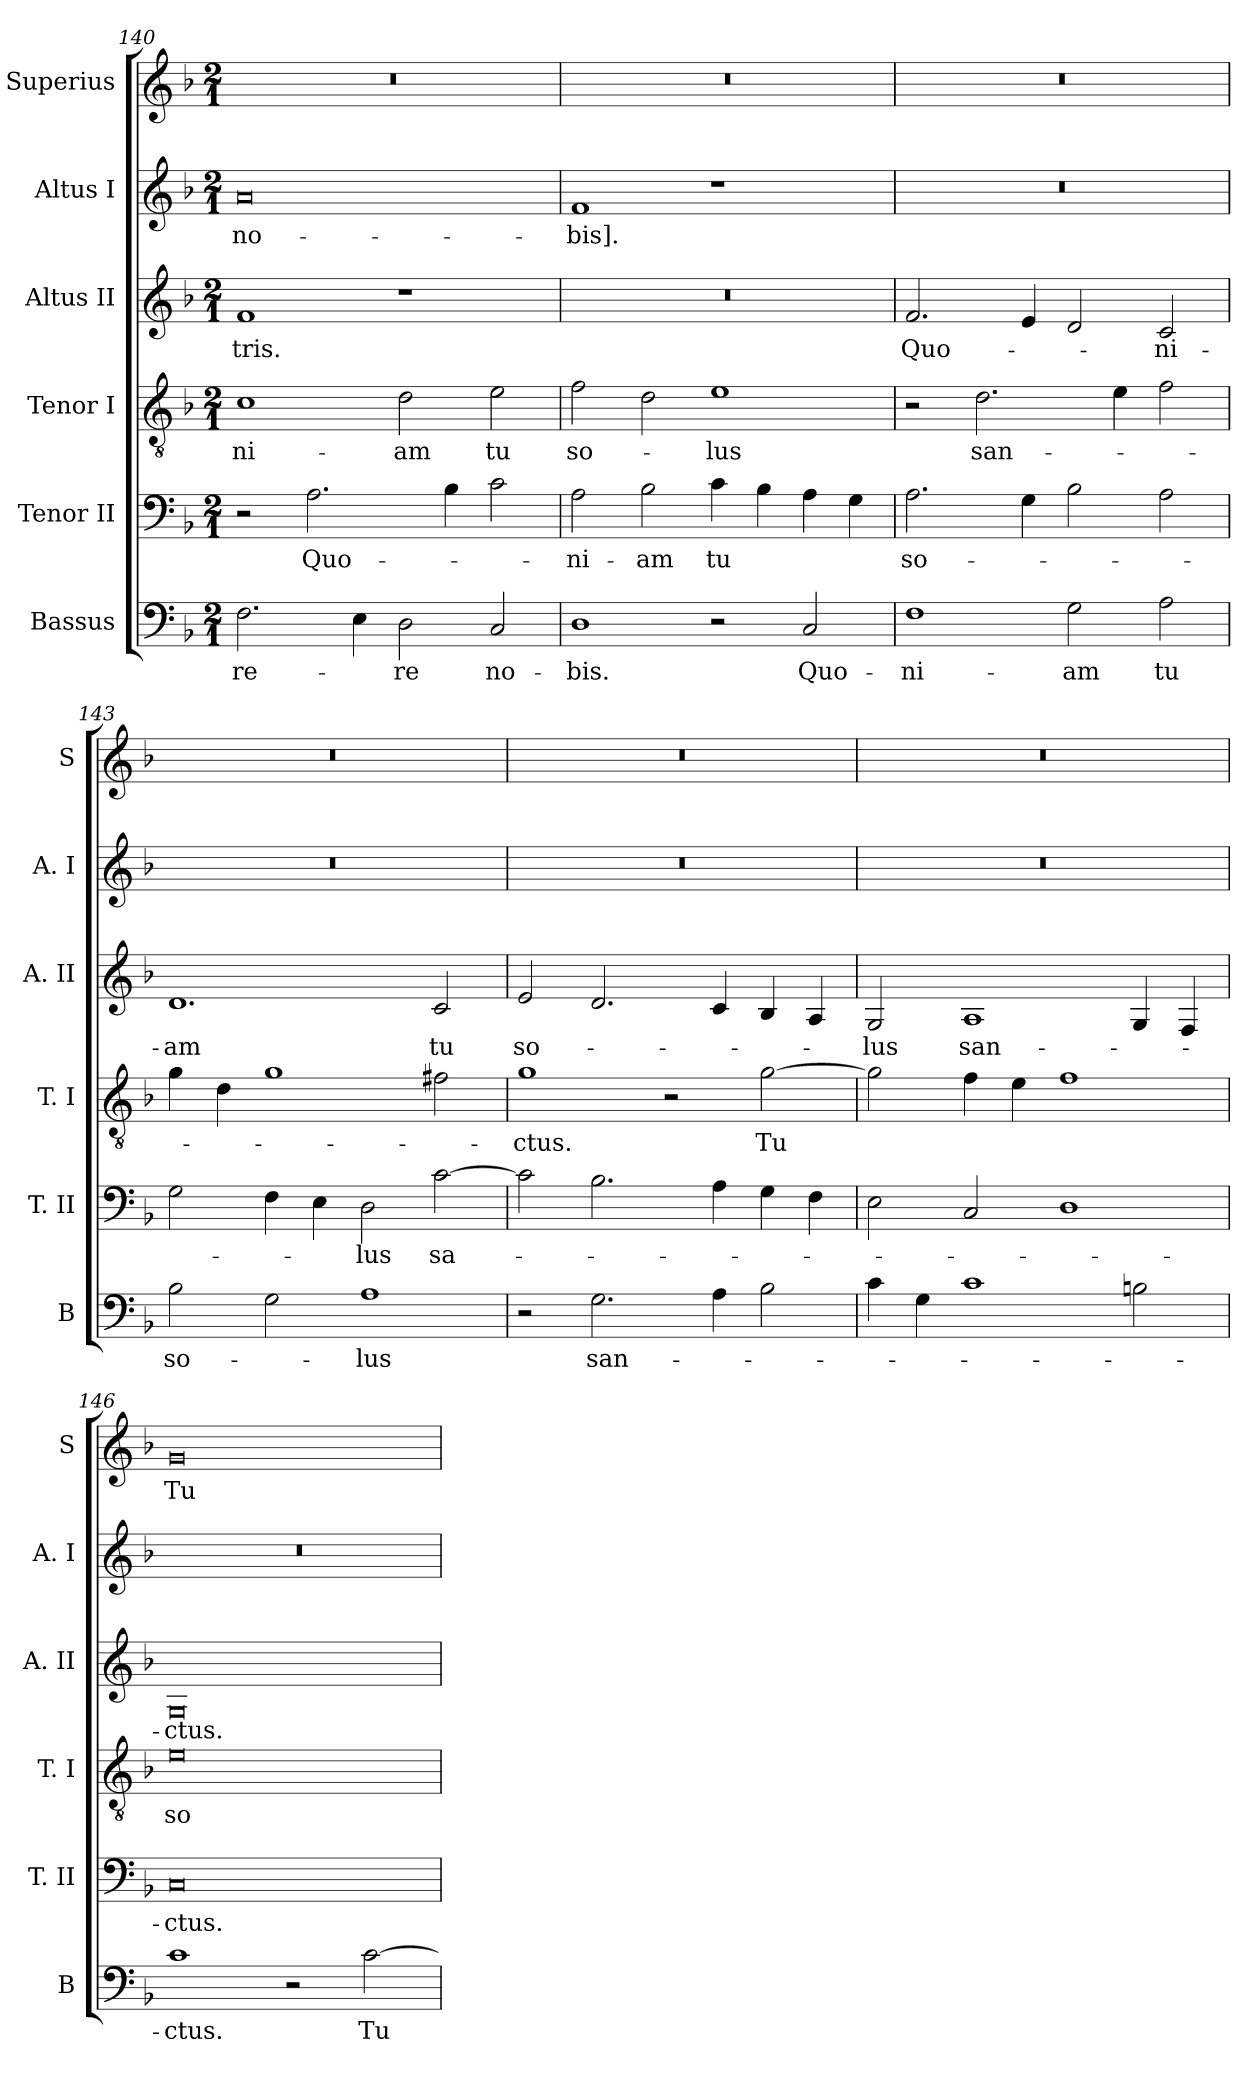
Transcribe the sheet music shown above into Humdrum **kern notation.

**kern	**text	**kern	**text	**kern	**text	**kern	**text	**kern	**text	**kern	**text
*part6	*part6	*part5	*part5	*part4	*part4	*part3	*part3	*part2	*part2	*part1	*part1
*staff6	*staff6	*staff5	*staff5	*staff4	*staff4	*staff3	*staff3	*staff2	*staff2	*staff1	*staff1
*I"Bassus	*	*I"Tenor II	*	*I"Tenor I	*	*I"Altus II	*	*I"Altus I	*	*I"Superius	*
*I'B	*	*I'T. II	*	*I'T. I	*	*I'A. II	*	*I'A. I	*	*I'S	*
*clefF4	*	*clefF4	*	*clefGv2	*	*clefG2	*	*clefG2	*	*clefG2	*
*k[b-]	*	*k[b-]	*	*k[b-]	*	*k[b-]	*	*k[b-]	*	*k[b-]	*
*F:	*	*F:	*	*F:	*	*F:	*	*F:	*	*F:	*
*M2/1	*	*M2/1	*	*M2/1	*	*M2/1	*	*M2/1	*	*M2/1	*
=140	=140	=140	=140	=140	=140	=140	=140	=140	=140	=140	=140
2.F	-re-	2r	.	1c	-ni-	1f	-tris.	0a	no-	0r	.
.	.	2.A	Quo-	.	.	.	.	.	.	.	.
4E	.	.	.	.	.	.	.	.	.	.	.
2D	-re	.	.	2d	-am	1r	.	.	.	.	.
.	.	4B-	.	.	.	.	.	.	.	.	.
2C	no-	2c	.	2e	tu	.	.	.	.	.	.
=141	=141	=141	=141	=141	=141	=141	=141	=141	=141	=141	=141
1D	-bis.	2A	-ni-	2f	so-	0r	.	1f	-bis].	0r	.
.	.	2B-	-am	2d	.	.	.	.	.	.	.
2r	.	4c	tu	1e	-lus	.	.	1r	.	.	.
.	.	4B-	.	.	.	.	.	.	.	.	.
2C	Quo-	4A	.	.	.	.	.	.	.	.	.
.	.	4G	.	.	.	.	.	.	.	.	.
=142	=142	=142	=142	=142	=142	=142	=142	=142	=142	=142	=142
1F	-ni-	2.A	so-	2r	.	2.f	Quo-	0r	.	0r	.
.	.	.	.	2.d	san-	.	.	.	.	.	.
.	.	4G	.	.	.	4e	.	.	.	.	.
2G	-am	2B-	.	.	.	2d	.	.	.	.	.
.	.	.	.	4e	.	.	.	.	.	.	.
2A	tu	2A	.	2f	.	2c	-ni-	.	.	.	.
=143	=143	=143	=143	=143	=143	=143	=143	=143	=143	=143	=143
2B-	so-	2G	.	4g	.	1.d	-am	0r	.	0r	.
.	.	.	.	4d	.	.	.	.	.	.	.
2G	.	4F	.	1g	.	.	.	.	.	.	.
.	.	4E	.	.	.	.	.	.	.	.	.
1A	-lus	2D	-lus	.	.	.	.	.	.	.	.
.	.	[2c	sa-	2f#X	.	2c	tu	.	.	.	.
=144	=144	=144	=144	=144	=144	=144	=144	=144	=144	=144	=144
2r	.	2c]	.	1g	-ctus.	2e	so-	0r	.	0r	.
2.G	san-	2.B-	.	.	.	2.d	.	.	.	.	.
.	.	.	.	2r	.	.	.	.	.	.	.
4A	.	4A	.	.	.	4c	.	.	.	.	.
2B-	.	4G	.	[2g	Tu	4B-	.	.	.	.	.
.	.	4F	.	.	.	4A	.	.	.	.	.
=145	=145	=145	=145	=145	=145	=145	=145	=145	=145	=145	=145
4c	.	2E	.	2g]	.	2G	-lus	0r	.	0r	.
4G	.	.	.	.	.	.	.	.	.	.	.
1c	.	2C	.	4f	.	1A	san-	.	.	.	.
.	.	.	.	4e	.	.	.	.	.	.	.
.	.	1D	.	1f	.	.	.	.	.	.	.
2Bn	.	.	.	.	.	4G	.	.	.	.	.
.	.	.	.	.	.	4F	.	.	.	.	.
=146	=146	=146	=146	=146	=146	=146	=146	=146	=146	=146	=146
1c	-ctus.	0C	-ctus.	0e	so-	0G	-ctus.	0r	.	0g	Tu
2r	.	.	.	.	.	.	.	.	.	.	.
[2c	Tu	.	.	.	.	.	.	.	.	.	.
=	=	=	=	=	=	=	=	=	=	=	=
*-	*-	*-	*-	*-	*-	*-	*-	*-	*-	*-	*-
